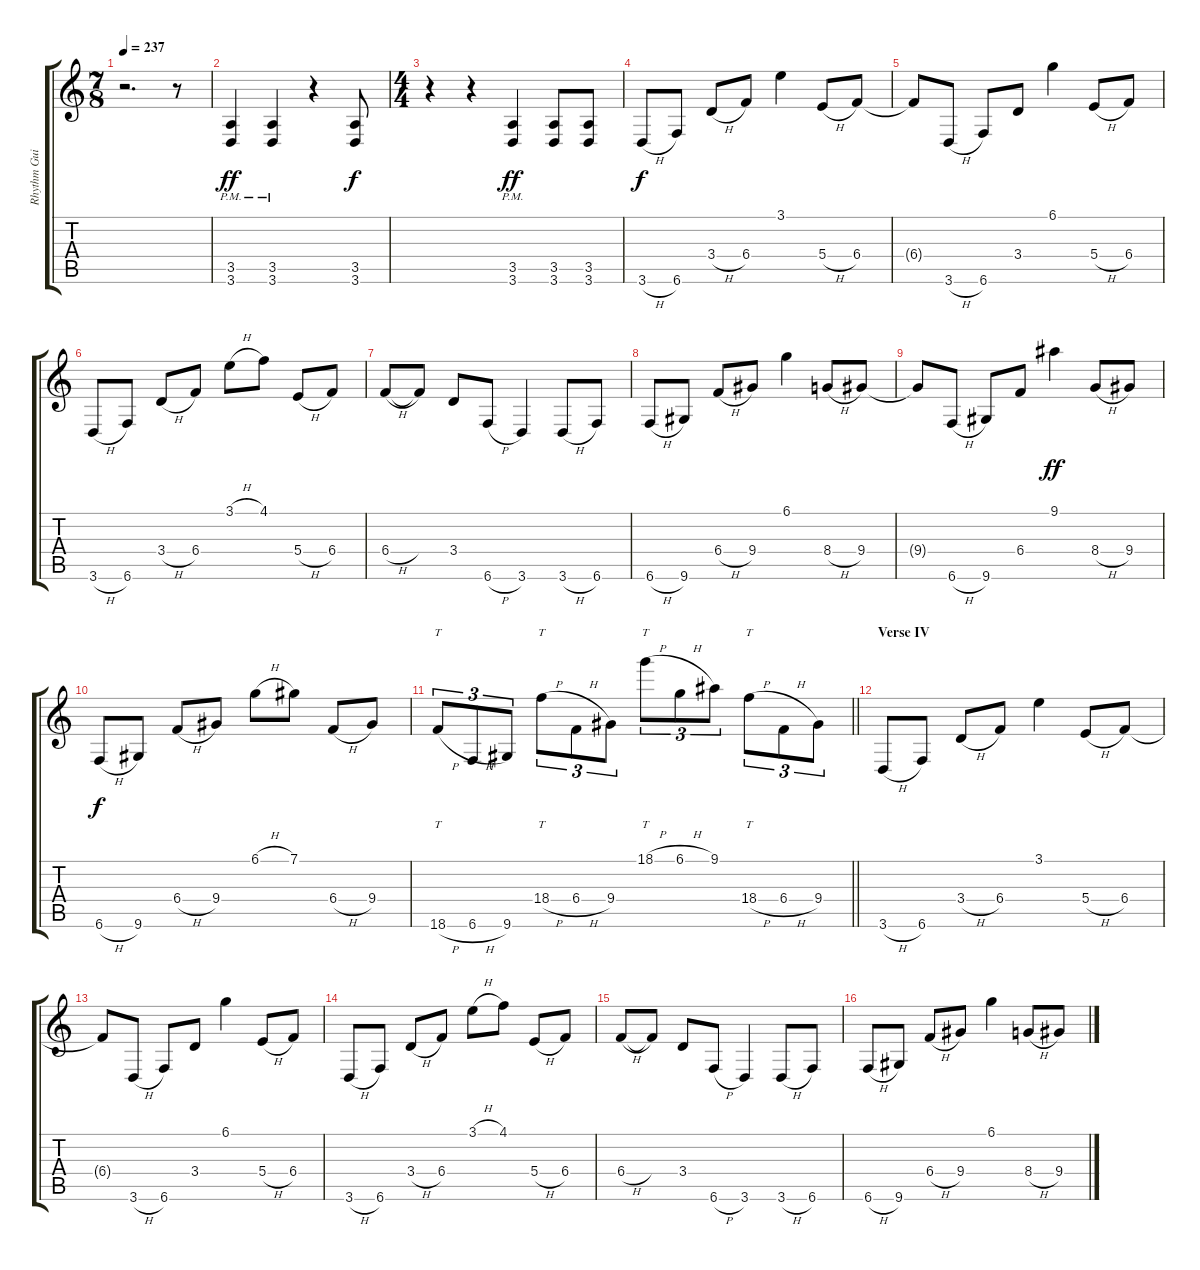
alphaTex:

\track ("Rhythm Guitar R" "Rhythm Gui") {instrument distortionguitar}
\staff {score tabs}
\tuning (Db4 Ab3 E3 B2 Gb2 B1) {hide}
\ts (7 8)
\tempo 237
\clef g2
\ks c
r.2{d dy ff} r.8 |
(3.5{pm} 3.6{pm}).4 (3.5{pm} 3.6{pm}).4 r.4 (3.5 3.6).8{dy f} |
\ts (4 4)
r.4 r.4 (3.5{pm} 3.6{pm}).4{dy ff} (3.5 3.6).8 (3.5 3.6).8 |
3.6{h}.8{dy f} 6.6.8 3.4{h}.8 6.4.8 3.1.4 5.4{h}.8 6.4.8 |
6.4{t}.8 3.6{h}.8 6.6.8 3.4.8 6.1.4 5.4{h}.8 6.4.8 |
3.6{h}.8 6.6.8 3.4{h}.8 6.4.8 3.1{h}.8 4.1.8 5.4{h}.8 6.4.8 |
6.4{h}.8 6.4{t}.8 3.4.8 6.6{h}.8 3.6.4 3.6{h}.8 6.6.8 |
6.6{h}.8 9.6.8 6.4{h}.8 9.4.8 6.1.4 8.4{h}.8 9.4.8 |
9.4{t}.8 6.6{h}.8 9.6.8 6.4.8 9.1.4{dy ff} 8.4{h}.8 9.4.8 |
6.6{h}.8{dy f} 9.6.8 6.4{h}.8 9.4.8 6.1{h}.8 7.1.8 6.4{h}.8 9.4.8 |
\barLineRight lightlight
18.6{h}.8{tt tu (3 2)} 6.6{h}.8{tu (3 2)} 9.6.8{tu (3 2)} 18.4{h}.8{tt tu (3 2)} 6.4{h}.8{tu (3 2)} 9.4.8{tu (3 2)} 18.1{h}.8{tt tu (3 2)} 6.1{h}.8{tu (3 2)} 9.1.8{tu (3 2)} 18.4{h}.8{tt tu (3 2)} 6.4{h}.8{tu (3 2)} 9.4.8{tu (3 2)} |
\section ("" "Verse IV")
3.6{h}.8 6.6.8 3.4{h}.8 6.4.8 3.1.4 5.4{h}.8 6.4.8 |
6.4{t}.8 3.6{h}.8 6.6.8 3.4.8 6.1.4 5.4{h}.8 6.4.8 |
3.6{h}.8 6.6.8 3.4{h}.8 6.4.8 3.1{h}.8 4.1.8 5.4{h}.8 6.4.8 |
6.4{h}.8 6.4{t}.8 3.4.8 6.6{h}.8 3.6.4 3.6{h}.8 6.6.8 |
6.6{h}.8 9.6.8 6.4{h}.8 9.4.8 6.1.4 8.4{h}.8 9.4.8
